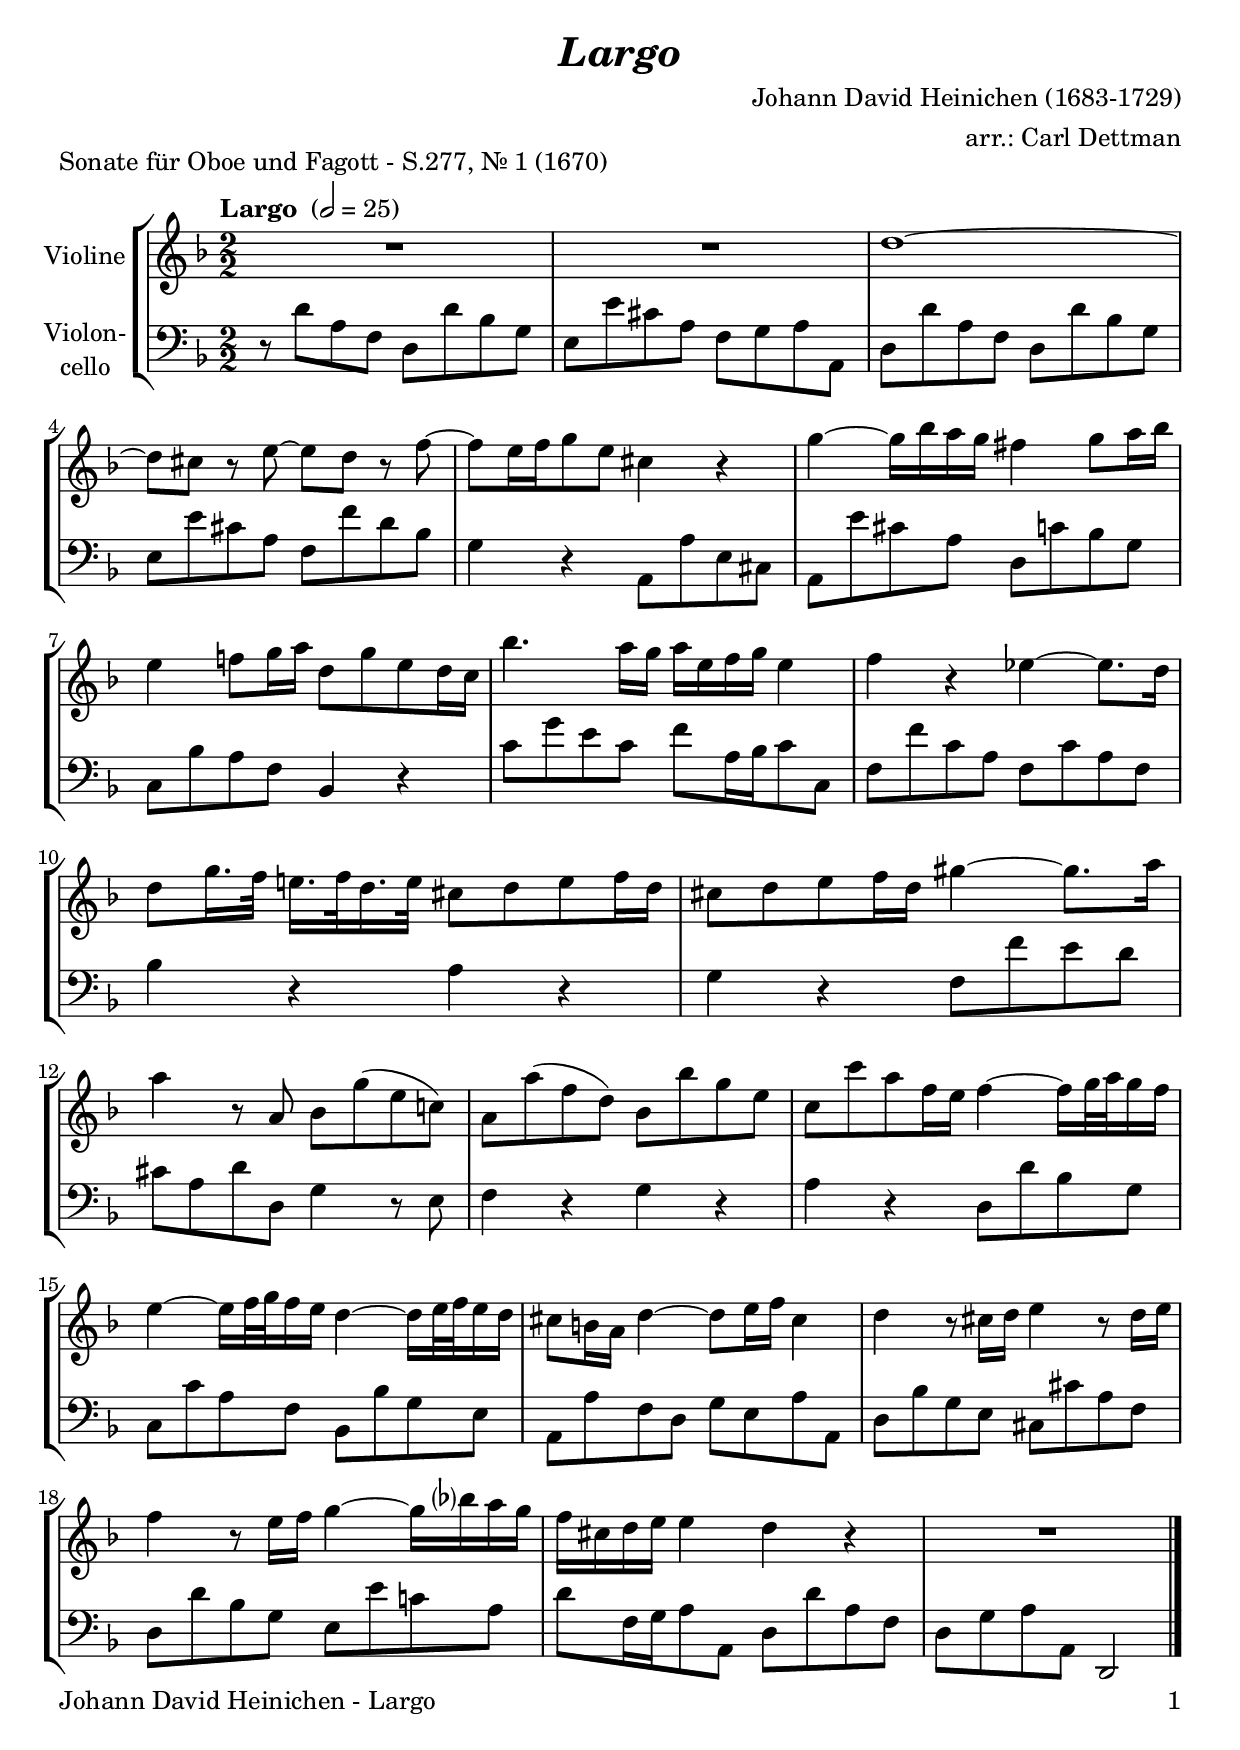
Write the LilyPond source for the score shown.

\version "2.18.2"
\include "deutsch.ly"
  
#(set-global-staff-size 22)

\header {
  title     = \markup \bold \italic "Largo"
  composer  = "Johann David Heinichen (1683-1729)"
  arranger  = "arr.: Carl Dettman"
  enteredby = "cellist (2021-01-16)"
  piece     = "Sonate für Oboe und Fagott - S.277, Nr. 1 (1670)"
}

voiceconsts = {
  \key c \minor
  \time 2/2
  \clef "treble"
  \numericTimeSignature
  % Set default beaming for all staves
%  \set Timing.beamExceptions = #'()
%  \set Timing.baseMoment     = #(ly:make-moment 1 4)
%  \set Timing.beatStructure  = #'(1 1 1)
  \tempo "Largo " 2=25
}

mivl = "violin"
%miba = "pizzicato strings"
miba = "cello"

va = \relative c'' {
  \voiceconsts

  R1*2
  c1~
  c8 h r d~ d c r es~

  es d16 es f8 d h4 r
  f'~ f16 as g f e4 f8 g16 as
  d,4 es!8 f16 g c,8 f d c16 b
  as'4. g16 f g d es f d4

  es r des~ des8. c16
  c8 f16. es32 d!16. es32 c16. d32 h8 c d es16 c
  h8 c d es16 c fis4~ fis8. g16
  g4 r8 g, as f'( d b!)

  g g'( es c) as as' f d
  b b' g es16 d es4~ es16 f32 g f16 es
  d4~ d16 es32 f es16 d c4~ c16 d32 es d16 c
  h8 a16 g c4~ c8 d16 es h4

  c r8 h16 c d4 r8 c16 d
  es4 r8 d16 es f4~ f16 as? g f
  es h c d d4 c r
  R1 \bar "|."
}

vb = \relative c' {
  \voiceconsts
  \clef "bass"

  r8 c g es c c' as f
  d d' h g es f g g,
  c c' g es c c' as f
  d d' h g es es' c as

  f4 r g,8 g' d h
  g d'' h g c, b' as f
  b, as' g es as,4 r
  b'8 f' d b es g,16 as b8 b,

  es es' b g es b' g es
  as4 r g r
  f r es8 es' d c
  h g c c, f4 r8 d

  es4 r f r
  g r c,8 c' as f
  b, b' g es as, as' f d
  g, g' es c f d g g,

  c as' f d h h' g es
  c c' as f d d' b! g
  c es,16 f g8 g, c c' g es
  c f g g, c,2 \bar "|."
}


music = \new StaffGroup <<
      \new Staff {
	\set Staff.midiInstrument = \mivl
	\set Staff.instrumentName = \markup \center-column { "Violine" }
	\transpose c d { \va }
      }

      \new Staff {
	\set Staff.midiInstrument = \miba
	\set Staff.instrumentName = \markup \center-column { "Violon-" "cello" }
	\transpose c d { \vb }
      }
>>

\book {
   \paper {
    print-page-number = ##t
    print-first-page-number = ##t
    ragged-last-bottom = ##f
    oddHeaderMarkup = \markup \null
    evenHeaderMarkup = \markup \null
    oddFooterMarkup = \markup {
      \fill-line {
        \on-the-fly #print-page-number-check-first
        "Johann David Heinichen - Largo" \fromproperty #'page:page-number-string
      }
    }
    evenFooterMarkup = \oddFooterMarkup
  } \score {
    \music
    \layout {}
  }

  \score {
    \unfoldRepeats \music

    \midi {
      \context {
        \Score
      }
    }
  }
}